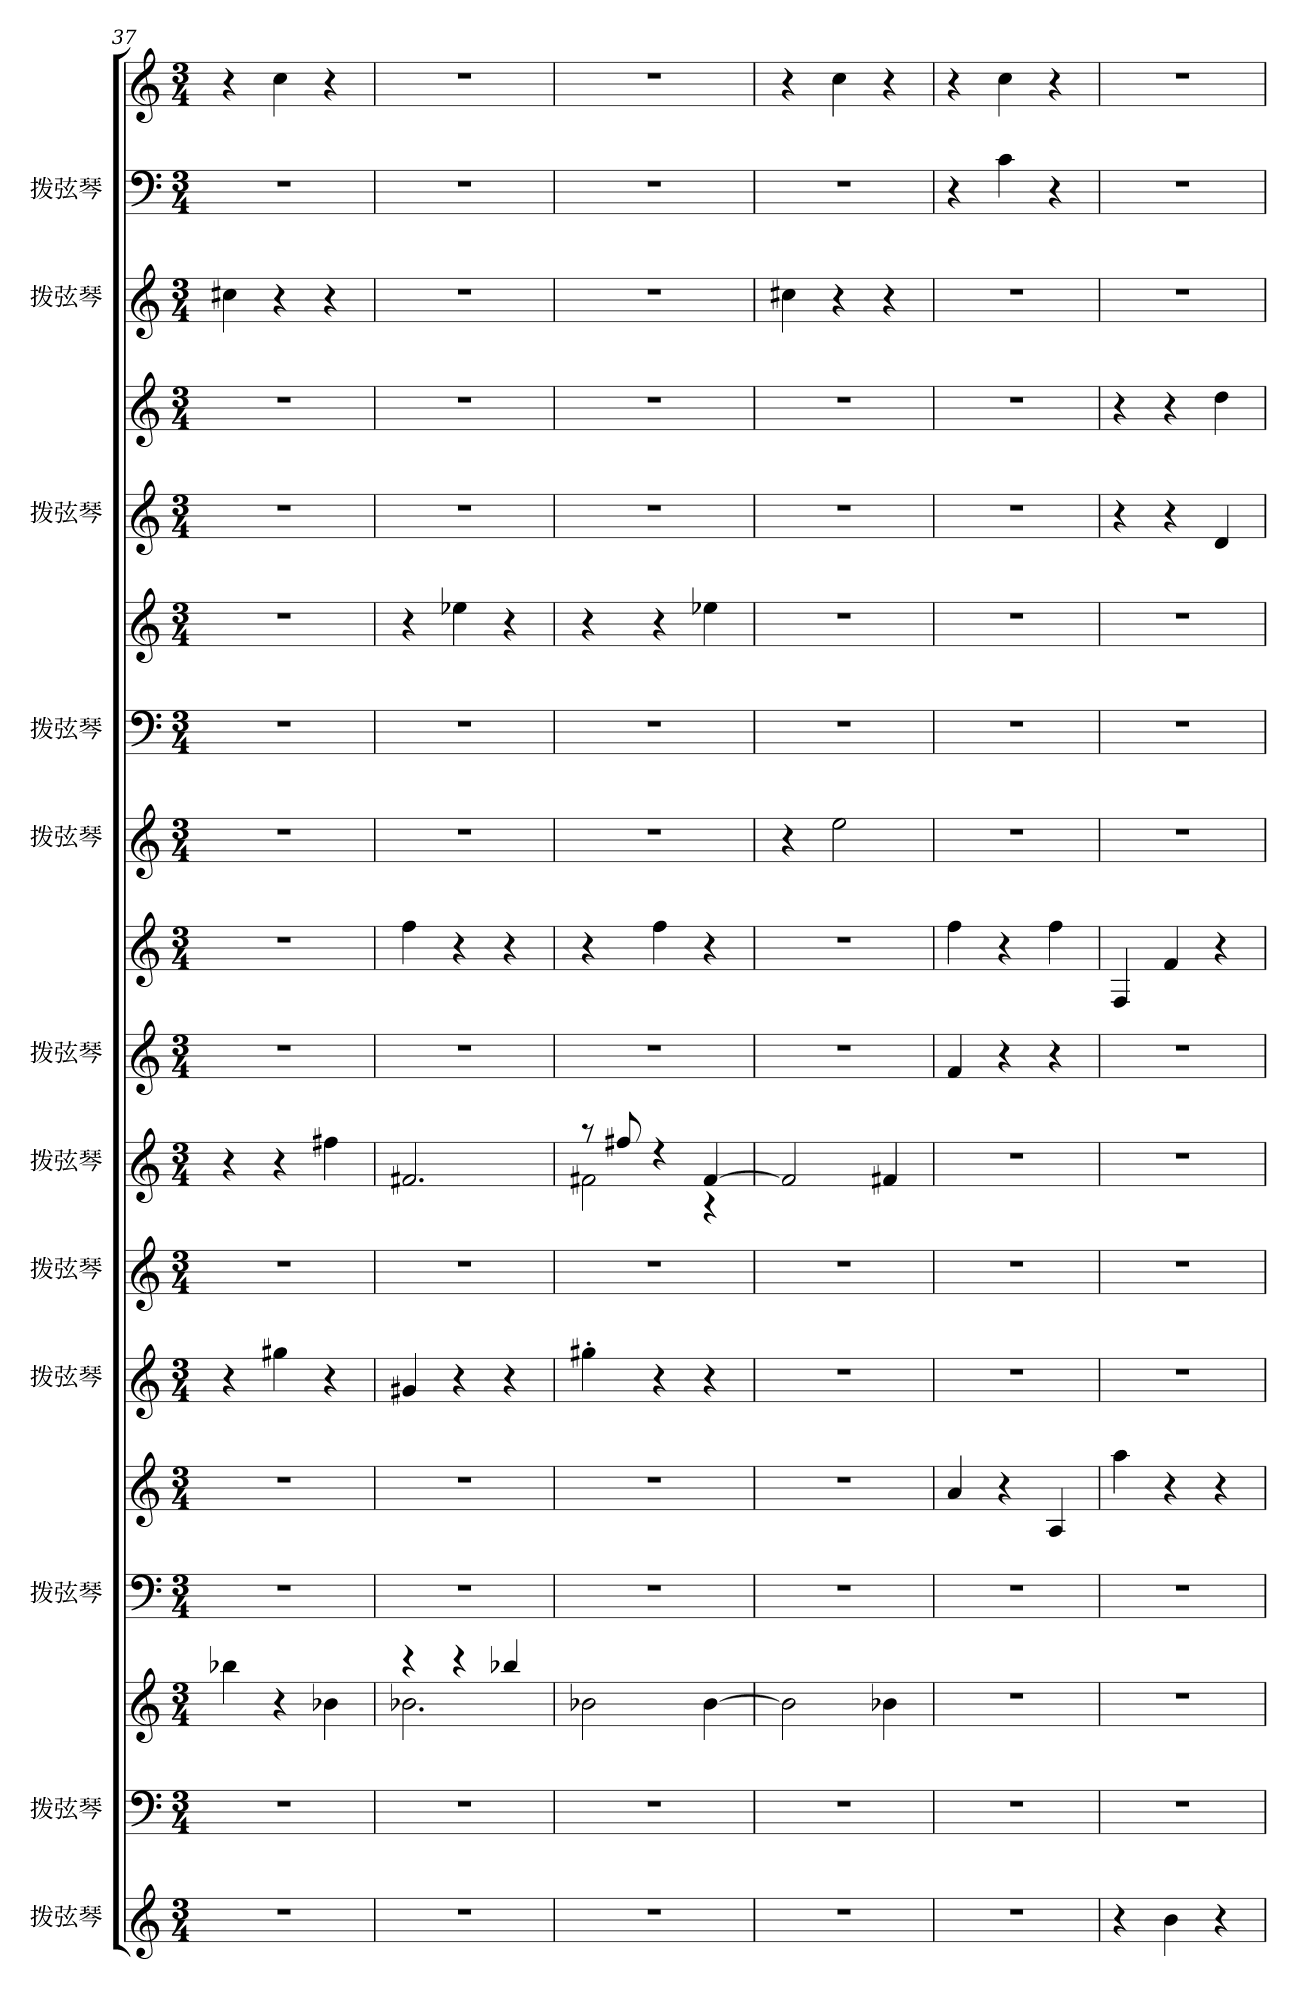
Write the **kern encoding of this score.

**kern	**kern	**kern	**kern	**kern	**kern	**kern	**kern	**kern	**kern	**kern	**kern	**kern	**kern	**kern	**kern	**kern	**kern
*part12	*part11	*part11	*part10	*part10	*part9	*part8	*part7	*part6	*part6	*part5	*part4	*part4	*part3	*part3	*part2	*part1	*part1
*staff18	*staff17	*staff16	*staff15	*staff14	*staff13	*staff12	*staff11	*staff10	*staff9	*staff8	*staff7	*staff6	*staff5	*staff4	*staff3	*staff2	*staff1
*I"拨弦琴	*I"拨弦琴	*	*I"拨弦琴	*	*I"拨弦琴	*I"拨弦琴	*I"拨弦琴	*I"拨弦琴	*	*I"拨弦琴	*I"拨弦琴	*	*I"拨弦琴	*	*I"拨弦琴	*I"拨弦琴	*
*clefG2	*clefF4	*clefG2	*clefF4	*clefG2	*clefG2	*clefG2	*clefG2	*clefG2	*clefG2	*clefG2	*clefF4	*clefG2	*clefG2	*clefG2	*clefG2	*clefF4	*clefG2
*k[]	*k[]	*k[]	*k[]	*k[]	*k[]	*k[]	*k[]	*k[]	*k[]	*k[]	*k[]	*k[]	*k[]	*k[]	*k[]	*k[]	*k[]
*M3/4	*M3/4	*M3/4	*M3/4	*M3/4	*M3/4	*M3/4	*M3/4	*M3/4	*M3/4	*M3/4	*M3/4	*M3/4	*M3/4	*M3/4	*M3/4	*M3/4	*M3/4
=37	=37	=37	=37	=37	=37	=37	=37	=37	=37	=37	=37	=37	=37	=37	=37	=37	=37
2.r	2.r	4bb-X\	2.r	2.r	4r	2.r	4r	2.r	2.r	2.r	2.r	2.r	2.r	2.r	4cc#X\	2.r	4r
.	.	4r	.	.	4gg#X\	.	4r	.	.	.	.	.	.	.	4r	.	4cc\
.	.	4b-X\	.	.	4r	.	4ff#X\	.	.	.	.	.	.	.	4r	.	4r
=38	=38	=38	=38	=38	=38	=38	=38	=38	=38	=38	=38	=38	=38	=38	=38	=38	=38
*	*	*^	*	*	*	*	*	*	*	*	*	*	*	*	*	*	*
2.r	2.r	4r	2.b-X\	2.r	2.r	4g#X/	2.r	2.f#X/	2.r	4ff\	2.r	2.r	4r	2.r	2.r	2.r	2.r	2.r
.	.	4r	.	.	.	4r	.	.	.	4r	.	.	4ee-X\	.	.	.	.	.
.	.	4bb-X/	.	.	.	4r	.	.	.	4r	.	.	4r	.	.	.	.	.
*	*	*v	*v	*	*	*	*	*	*	*	*	*	*	*	*	*	*	*
!!LO:PB:g=z
=39	=39	=39	=39	=39	=39	=39	=39	=39	=39	=39	=39	=39	=39	=39	=39	=39	=39
*	*	*	*	*	*	*	*^	*	*	*	*	*	*	*	*	*	*
2.r	2.r	2b-X\	2.r	2.r	4gg#X'\	2.r	8r	2f#X\	2.r	4r	2.r	2.r	4r	2.r	2.r	2.r	2.r	2.r
.	.	.	.	.	.	.	8ff#X/	.	.	.	.	.	.	.	.	.	.	.
.	.	.	.	.	4r	.	4r	.	.	4ff\	.	.	4r	.	.	.	.	.
.	.	[4b-\	.	.	4r	.	[4f#/	4r	.	4r	.	.	4ee-X\	.	.	.	.	.
*	*	*	*	*	*	*	*v	*v	*	*	*	*	*	*	*	*	*	*
=40	=40	=40	=40	=40	=40	=40	=40	=40	=40	=40	=40	=40	=40	=40	=40	=40	=40
2.r	2.r	2b-\]	2.r	2.r	2.r	2.r	2f#/]	2.r	2.r	4r	2.r	2.r	2.r	2.r	4cc#X\	2.r	4r
.	.	.	.	.	.	.	.	.	.	2ee\	.	.	.	.	4r	.	4cc\
.	.	4b-X\	.	.	.	.	4f#X/	.	.	.	.	.	.	.	4r	.	4r
=41	=41	=41	=41	=41	=41	=41	=41	=41	=41	=41	=41	=41	=41	=41	=41	=41	=41
2.r	2.r	2.r	2.r	4a/	2.r	2.r	2.r	4f/	4ff\	2.r	2.r	2.r	2.r	2.r	2.r	4r	4r
.	.	.	.	4r	.	.	.	4r	4r	.	.	.	.	.	.	4c\	4cc\
.	.	.	.	4A/	.	.	.	4r	4ff\	.	.	.	.	.	.	4r	4r
=42	=42	=42	=42	=42	=42	=42	=42	=42	=42	=42	=42	=42	=42	=42	=42	=42	=42
4r	2.r	2.r	2.r	4aa\	2.r	2.r	2.r	2.r	4F/	2.r	2.r	2.r	4r	4r	2.r	2.r	2.r
4b\	.	.	.	4r	.	.	.	.	4f/	.	.	.	4r	4r	.	.	.
4r	.	.	.	4r	.	.	.	.	4r	.	.	.	4d/	4dd\	.	.	.
=	=	=	=	=	=	=	=	=	=	=	=	=	=	=	=	=	=
*-	*-	*-	*-	*-	*-	*-	*-	*-	*-	*-	*-	*-	*-	*-	*-	*-	*-
